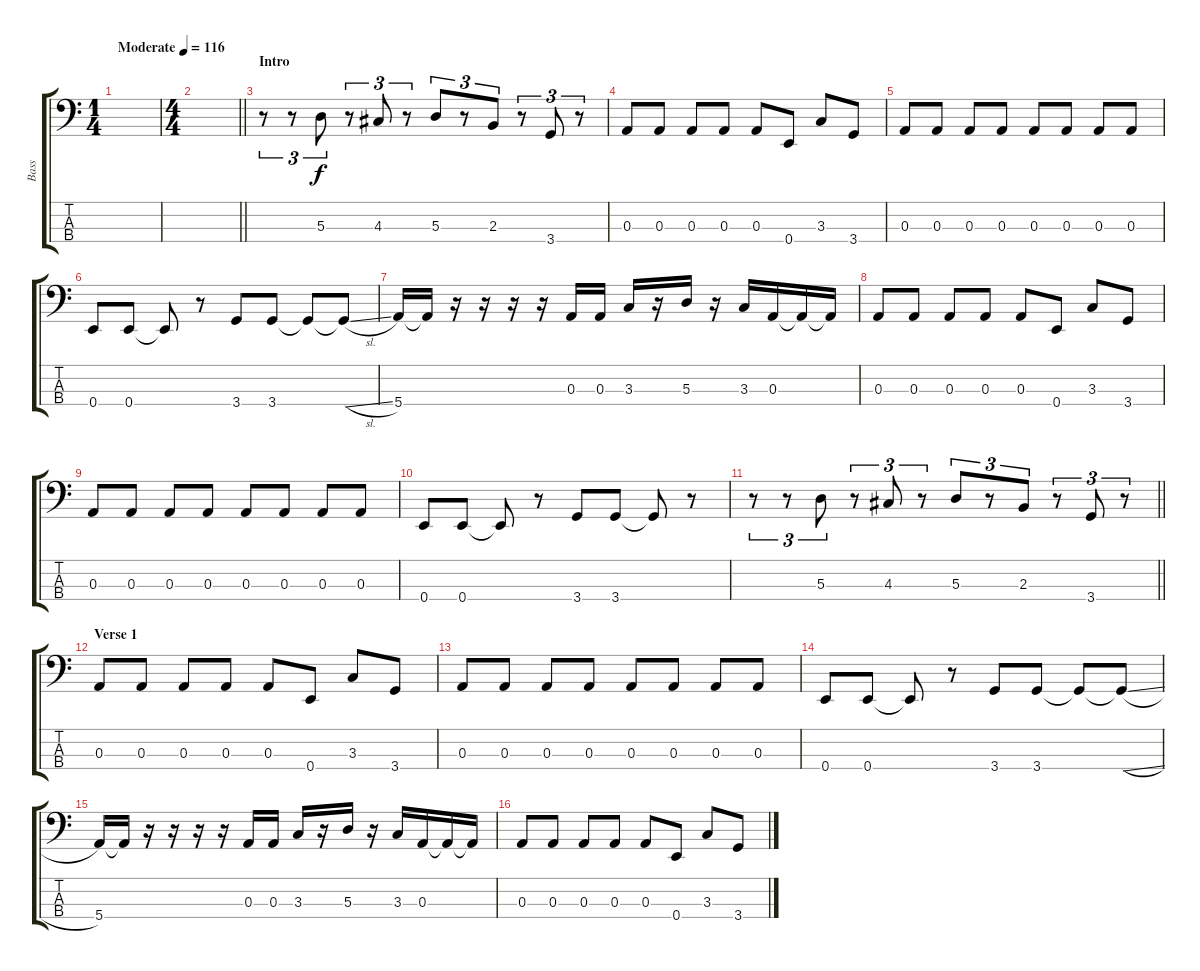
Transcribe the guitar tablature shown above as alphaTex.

\track ("Bass" "Bass") {instrument electricbassfinger}
\staff {score tabs}
\tuning (G2 D2 A1 E1) {hide}
\ts (1 4)
\tempo (116 "Moderate")
\clef f4
\ks c
|
\ts (4 4)
\barLineRight lightlight
|
\section ("" "Intro")
r.8{tu (3 2)} r.8{tu (3 2)} 5.3.8{tu (3 2)} r.8{tu (3 2)} 4.3.8{tu (3 2)} r.8{tu (3 2)} 5.3.8{tu (3 2)} r.8{tu (3 2)} 2.3.8{tu (3 2)} r.8{tu (3 2)} 3.4.8{tu (3 2)} r.8{tu (3 2)} |
0.3.8 0.3.8 0.3.8 0.3.8 0.3.8 0.4.8 3.3.8 3.4.8 |
0.3.8 0.3.8 0.3.8 0.3.8 0.3.8 0.3.8 0.3.8 0.3.8 |
0.4.8 0.4.8 0.4{t}.8 r.8 3.4.8 3.4.8 3.4{t}.8 3.4{sl t}.8 |
5.4.16 5.4{t}.16 r.16 r.16 r.16 r.16 0.3.16 0.3.16 3.3.16 r.16 5.3.16 r.16 3.3.16 0.3.16 0.3{t}.16 0.3{t}.16 |
0.3.8 0.3.8 0.3.8 0.3.8 0.3.8 0.4.8 3.3.8 3.4.8 |
0.3.8 0.3.8 0.3.8 0.3.8 0.3.8 0.3.8 0.3.8 0.3.8 |
0.4.8 0.4.8 0.4{t}.8 r.8 3.4.8 3.4.8 3.4{t}.8 r.8 |
\barLineRight lightlight
r.8{tu (3 2)} r.8{tu (3 2)} 5.3.8{tu (3 2)} r.8{tu (3 2)} 4.3.8{tu (3 2)} r.8{tu (3 2)} 5.3.8{tu (3 2)} r.8{tu (3 2)} 2.3.8{tu (3 2)} r.8{tu (3 2)} 3.4.8{tu (3 2)} r.8{tu (3 2)} |
\section ("" "Verse 1")
0.3.8 0.3.8 0.3.8 0.3.8 0.3.8 0.4.8 3.3.8 3.4.8 |
0.3.8 0.3.8 0.3.8 0.3.8 0.3.8 0.3.8 0.3.8 0.3.8 |
0.4.8 0.4.8 0.4{t}.8 r.8 3.4.8 3.4.8 3.4{t}.8 3.4{sl t}.8 |
5.4.16 5.4{t}.16 r.16 r.16 r.16 r.16 0.3.16 0.3.16 3.3.16 r.16 5.3.16 r.16 3.3.16 0.3.16 0.3{t}.16 0.3{t}.16 |
0.3.8 0.3.8 0.3.8 0.3.8 0.3.8 0.4.8 3.3.8 3.4.8
